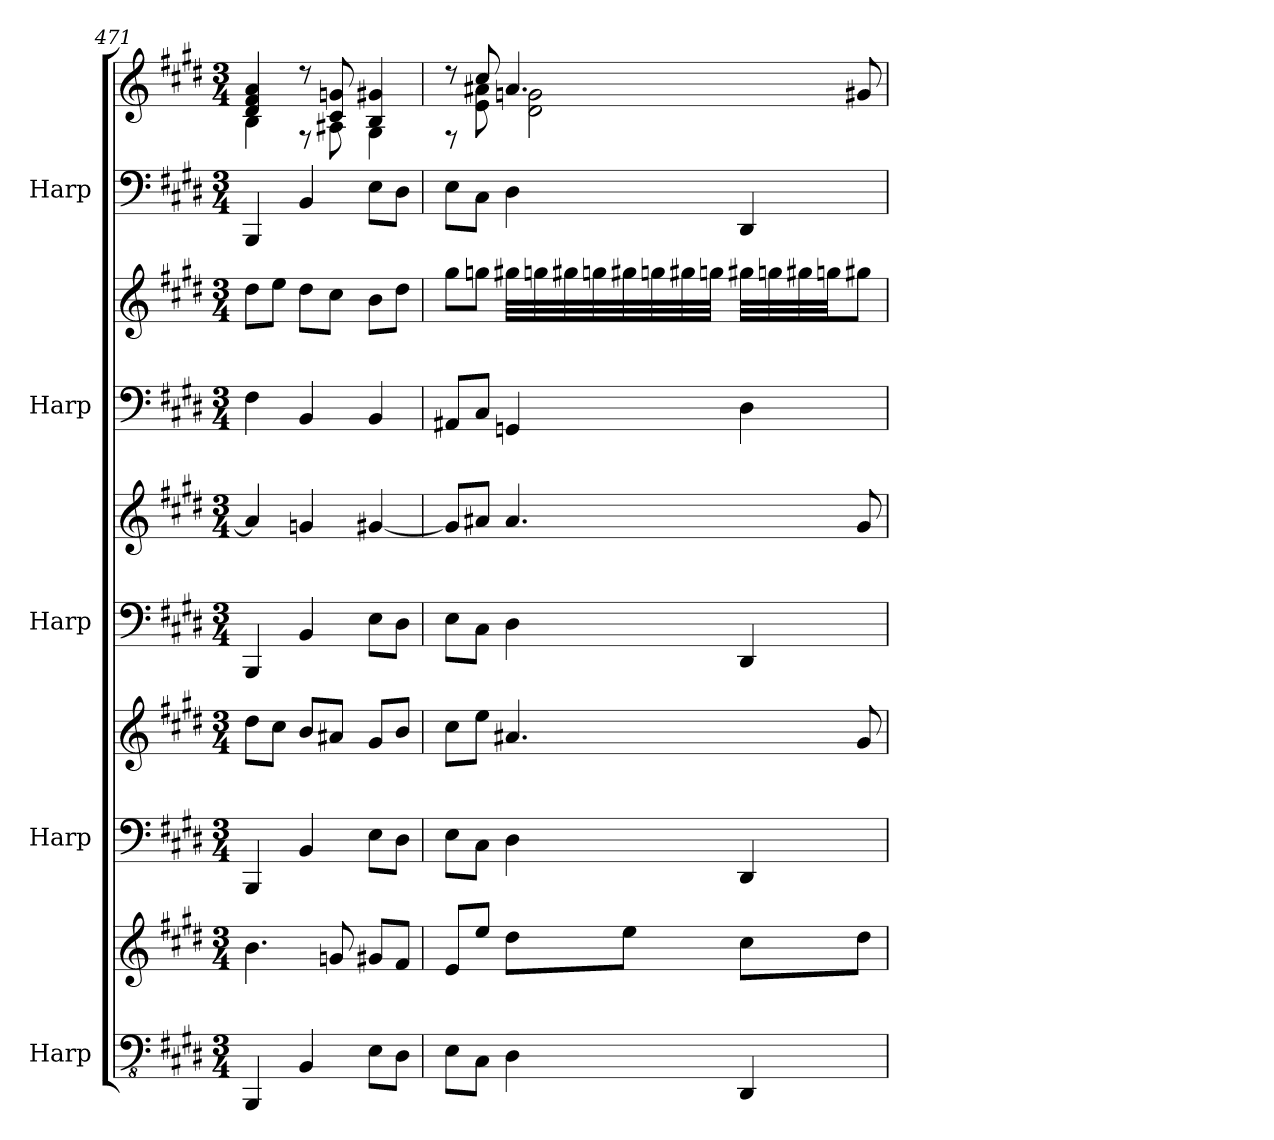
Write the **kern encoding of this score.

**kern	**kern	**kern	**kern	**kern	**kern	**kern	**kern	**kern	**kern
*part5	*part5	*part4	*part4	*part3	*part3	*part2	*part2	*part1	*part1
*staff10	*staff9	*staff8	*staff7	*staff6	*staff5	*staff4	*staff3	*staff2	*staff1
*I"Harp	*	*I"Harp	*	*I"Harp	*	*I"Harp	*	*I"Harp	*
*I'Hp	*	*I'Hp	*	*I'Hp	*	*I'Hp	*	*I'Hp	*
*clefFv4	*clefG2	*clefF4	*clefG2	*clefF4	*clefG2	*clefF4	*clefG2	*clefF4	*clefG2
*k[f#c#g#d#]	*k[f#c#g#d#]	*k[f#c#g#d#]	*k[f#c#g#d#]	*k[f#c#g#d#]	*k[f#c#g#d#]	*k[f#c#g#d#]	*k[f#c#g#d#]	*k[f#c#g#d#]	*k[f#c#g#d#]
*M3/4	*M3/4	*M3/4	*M3/4	*M3/4	*M3/4	*M3/4	*M3/4	*M3/4	*M3/4
=471	=471	=471	=471	=471	=471	=471	=471	=471	=471
*	*	*	*	*	*	*	*	*	*^
4BBBB/	4.b\	4BBB/	8dd#\L	4BBB/	4a/]	4F#\	8dd#\L	4BBB/	4d#/ 4f#/ 4a/	4B\
.	.	.	8cc#\J	.	.	.	8ee\J	.	.	.
4BBB/	.	4BB/	8b/L	4BB/	4gn/	4BB/	8dd#\L	4BB/	8rdd	8rF
.	8gn/	.	8a#X/J	.	.	.	8cc#\J	.	8c#/ 8gn/	8A#X\
8EE\L	8g#X/L	8E\L	8g#/L	8E\L	[4g#X/	4BB/	8b\L	8E\L	4B/ 4g#X/	4G#\
8DD#\J	8f#/J	8D#\J	8b/J	8D#\J	.	.	8dd#\J	8D#\J	.	.
!!LO:PB:g=z	!!
=472	=472	=472	=472	=472	=472	=472	=472	=472	=472	=472
8EE\L	8e/L	8E\L	8cc#\L	8E\L	8g#/L]	8AA#X/L	8gg#\L	8E\L	8rdd	8rF
8CC#\J	8ee/J	8C#\J	8ee\J	8C#\J	8a#X/J	8C#/J	8ggn\J	8C#\J	8cc#/	8e\ 8a#X\
4DD#\	8dd#\L	4D#\	4.a#X/	4D#\	4.a#/	4GGn/	32gg#X\LLL	4D#\	4.a#/	2d#\ 2gn\
.	.	.	.	.	.	.	32ggn\	.	.	.
.	.	.	.	.	.	.	32gg#X\	.	.	.
.	.	.	.	.	.	.	32ggn\	.	.	.
.	8ee\J	.	.	.	.	.	32gg#X\	.	.	.
.	.	.	.	.	.	.	32ggn\	.	.	.
.	.	.	.	.	.	.	32gg#X\	.	.	.
.	.	.	.	.	.	.	32ggn\JJJ	.	.	.
4DDD#/	8cc#\L	4DD#/	.	4DD#/	.	4D#\	32gg#X\LLL	4DD#/	.	.
.	.	.	.	.	.	.	32ggn\	.	.	.
.	.	.	.	.	.	.	32gg#X\	.	.	.
.	.	.	.	.	.	.	32ggn\JJ	.	.	.
.	8dd#\J	.	8g#/	.	8g#/	.	8gg#X\J	.	8g#X/	.
*	*	*	*	*	*	*	*	*	*v	*v
=	=	=	=	=	=	=	=	=	=
*-	*-	*-	*-	*-	*-	*-	*-	*-	*-
